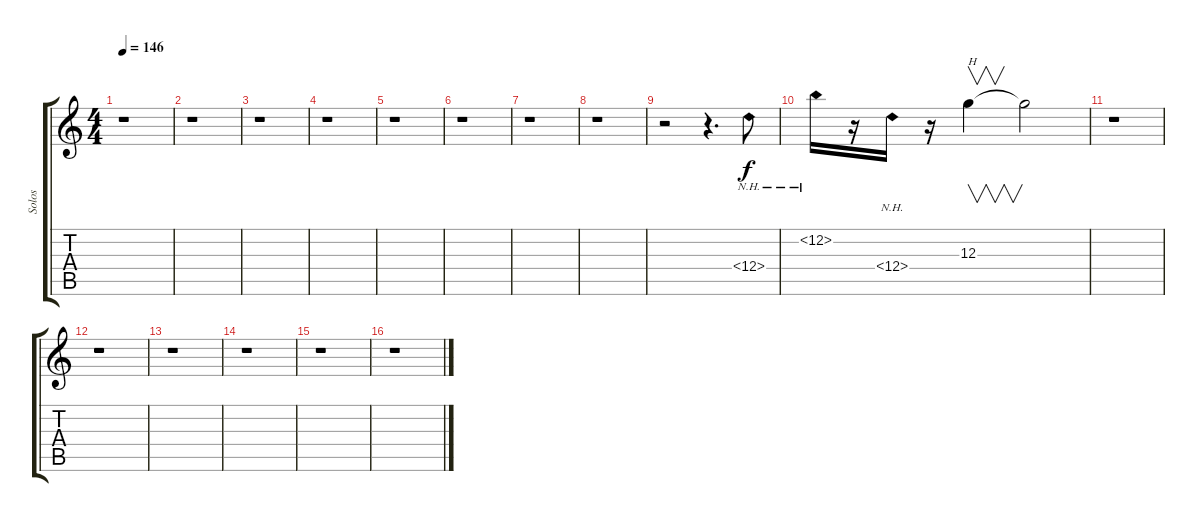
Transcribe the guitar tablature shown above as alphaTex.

\track ("Solos" "Solos") {instrument distortionguitar}
\staff {score tabs}
\tuning (E4 B3 G3 D3 A2 E2) {hide}
\ts (4 4)
\tempo 146
\clef g2
\ks c
r.1{dy f} |
r.1 |
r.1 |
r.1 |
r.1 |
r.1 |
r.1 |
r.1 |
r.2 r.4{d} 12.4{nh}.8 |
12.2{nh}.16 r.16 12.4{nh}.16 r.16 12.3.4{v txt "H"} 12.3{t}.2 |
r.1 |
r.1 |
r.1 |
r.1 |
r.1 |
r.1
